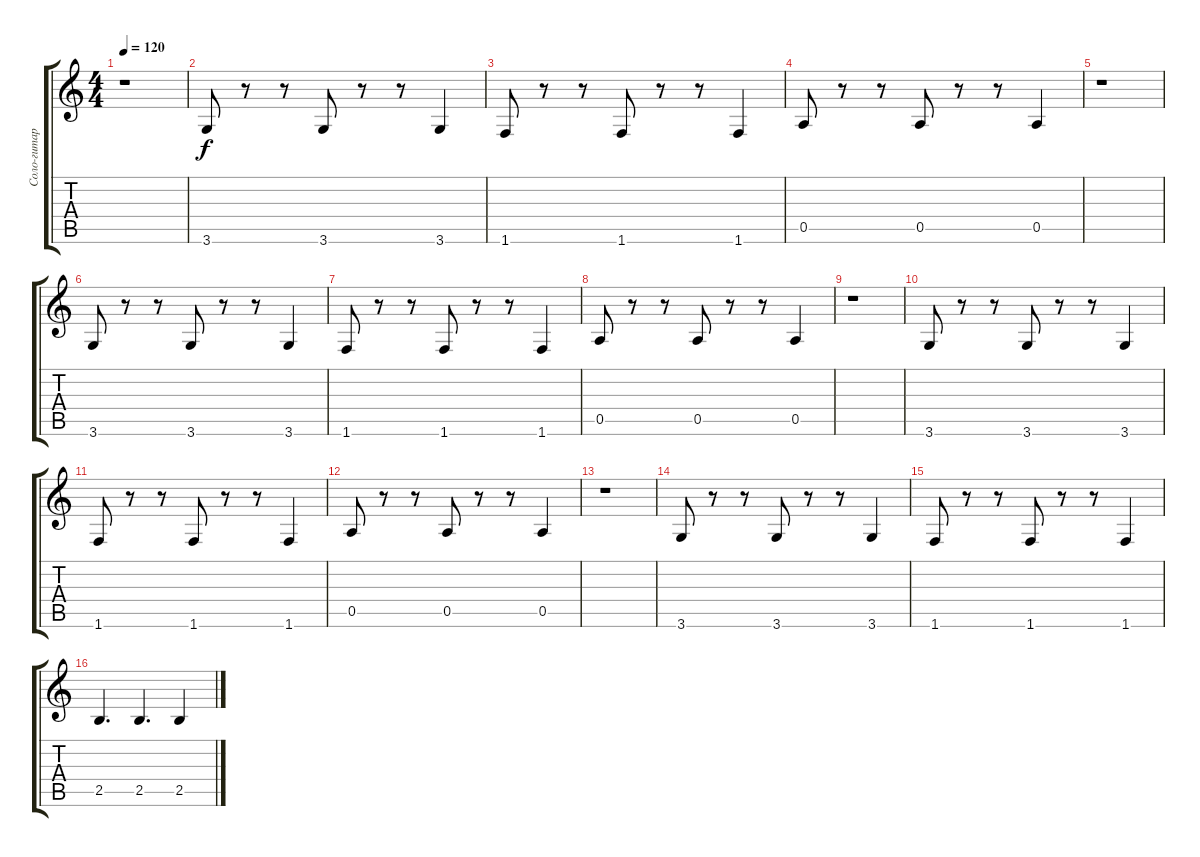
\track ("Соло-гитара" "Соло-гитар") {instrument distortionguitar}
\staff {score tabs}
\tuning (E4 B3 G3 D3 A2 E2) {hide}
\ts (4 4)
\tempo 120
\clef g2
\ks c
r.1{dy f} |
3.6.8 r.8 r.8 3.6.8 r.8 r.8 3.6.4 |
1.6.8 r.8 r.8 1.6.8 r.8 r.8 1.6.4 |
0.5.8 r.8 r.8 0.5.8 r.8 r.8 0.5.4 |
r.1 |
3.6.8 r.8 r.8 3.6.8 r.8 r.8 3.6.4 |
1.6.8 r.8 r.8 1.6.8 r.8 r.8 1.6.4 |
0.5.8 r.8 r.8 0.5.8 r.8 r.8 0.5.4 |
r.1 |
3.6.8 r.8 r.8 3.6.8 r.8 r.8 3.6.4 |
1.6.8 r.8 r.8 1.6.8 r.8 r.8 1.6.4 |
0.5.8 r.8 r.8 0.5.8 r.8 r.8 0.5.4 |
r.1 |
3.6.8 r.8 r.8 3.6.8 r.8 r.8 3.6.4 |
1.6.8 r.8 r.8 1.6.8 r.8 r.8 1.6.4 |
2.5.4{d} 2.5.4{d} 2.5.4
